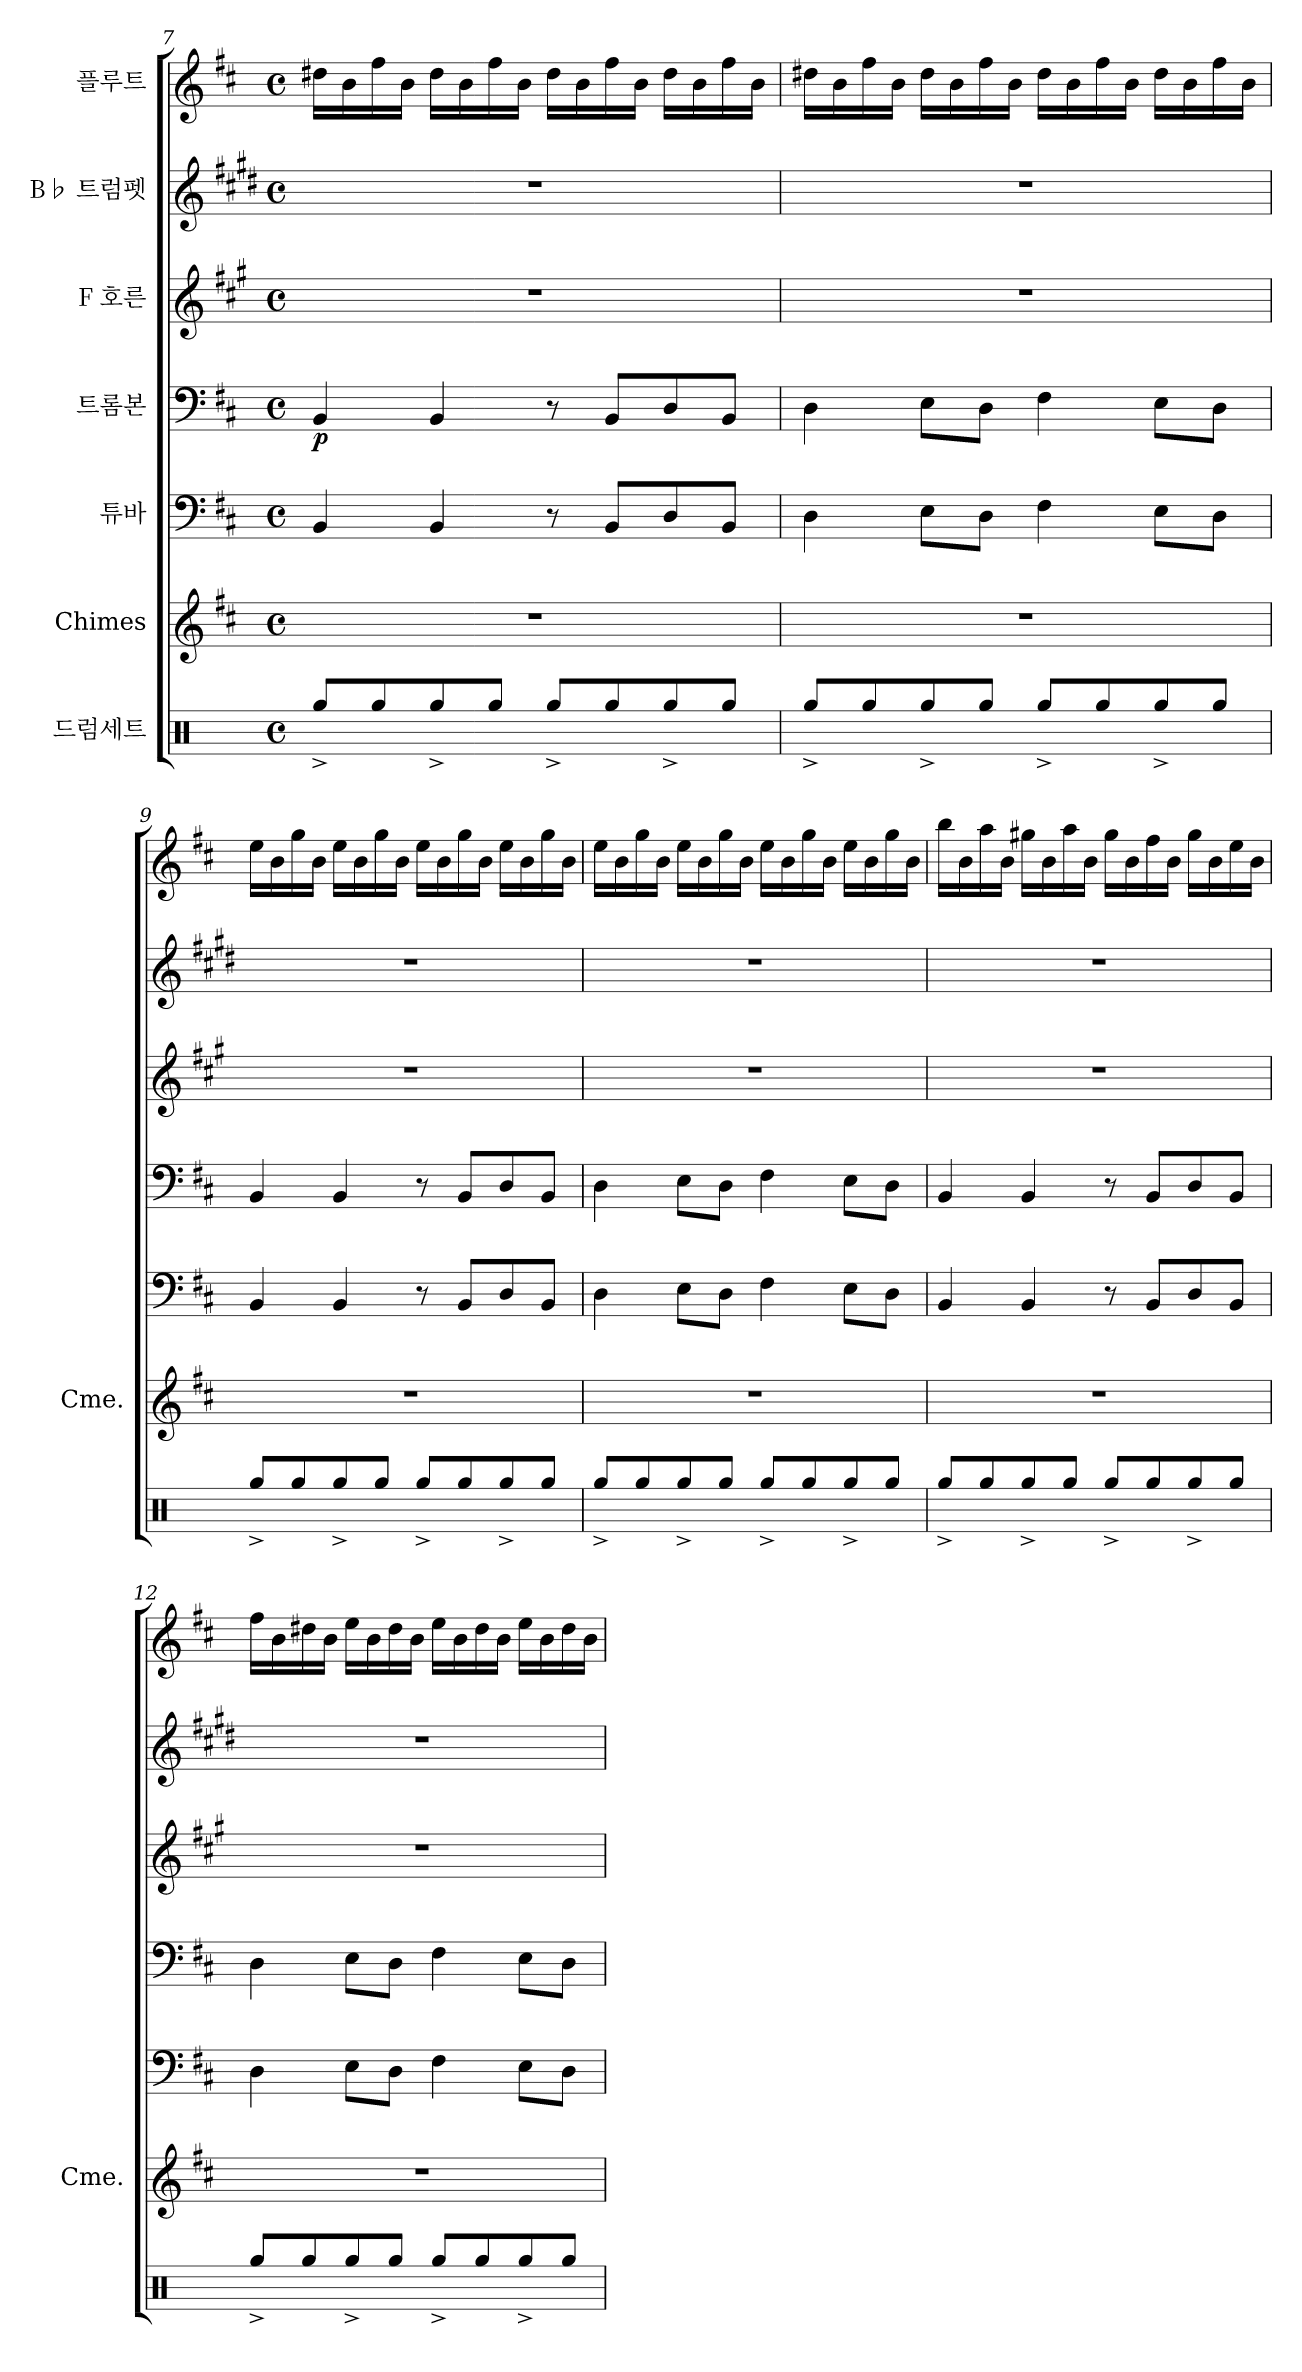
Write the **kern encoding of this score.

**kern	**kern	**kern	**kern	**dynam	**kern	**kern	**kern
*part7	*part6	*part5	*part4	*part4	*part3	*part2	*part1
*staff7	*staff6	*staff5	*staff4	*staff4	*staff3	*staff2	*staff1
*I"드럼세트	*I"Chimes	*I"튜바	*I"트롬본	*	*I"F 호른	*I"B♭ 트럼펫	*I"플루트
*	*I'Cme.	*	*	*	*	*	*
*clefX	*clefG2	*clefF4	*clefF4	*	*clefG2	*clefG2	*clefG2
*	*	*	*	*	*ITrd4c7	*ITrd1c2	*
*k[]	*k[f#c#]	*k[f#c#]	*k[f#c#]	*	*k[f#c#]	*k[f#c#]	*k[f#c#]
*M4/4	*M4/4	*M4/4	*M4/4	*	*M4/4	*M4/4	*M4/4
*met(c)	*met(c)	*met(c)	*met(c)	*	*met(c)	*met(c)	*met(c)
=7	=7	=7	=7	=7	=7	=7	=7
!	!	!	!	!LO:DY:b	!	!	!
8Rgg^/L	1r	4BB/	4BB/	p	1r	1r	16dd#X\LL
.	.	.	.	.	.	.	16b\
8Rgg/	.	.	.	.	.	.	16ff#\
.	.	.	.	.	.	.	16b\JJ
8Rgg^/	.	4BB/	4BB/	.	.	.	16dd#\LL
.	.	.	.	.	.	.	16b\
8Rgg/J	.	.	.	.	.	.	16ff#\
.	.	.	.	.	.	.	16b\JJ
8Rgg^/L	.	8r	8r	.	.	.	16dd#\LL
.	.	.	.	.	.	.	16b\
8Rgg/	.	8BB/L	8BB/L	.	.	.	16ff#\
.	.	.	.	.	.	.	16b\JJ
8Rgg^/	.	8D/	8D/	.	.	.	16dd#\LL
.	.	.	.	.	.	.	16b\
8Rgg/J	.	8BB/J	8BB/J	.	.	.	16ff#\
.	.	.	.	.	.	.	16b\JJ
!!LO:PB:g=z
=8	=8	=8	=8	=8	=8	=8	=8
8Rgg^/L	1r	4D\	4D\	.	1r	1r	16dd#X\LL
.	.	.	.	.	.	.	16b\
8Rgg/	.	.	.	.	.	.	16ff#\
.	.	.	.	.	.	.	16b\JJ
8Rgg^/	.	8E\L	8E\L	.	.	.	16dd#\LL
.	.	.	.	.	.	.	16b\
8Rgg/J	.	8D\J	8D\J	.	.	.	16ff#\
.	.	.	.	.	.	.	16b\JJ
8Rgg^/L	.	4F#\	4F#\	.	.	.	16dd#\LL
.	.	.	.	.	.	.	16b\
8Rgg/	.	.	.	.	.	.	16ff#\
.	.	.	.	.	.	.	16b\JJ
8Rgg^/	.	8E\L	8E\L	.	.	.	16dd#\LL
.	.	.	.	.	.	.	16b\
8Rgg/J	.	8D\J	8D\J	.	.	.	16ff#\
.	.	.	.	.	.	.	16b\JJ
=9	=9	=9	=9	=9	=9	=9	=9
8Rgg^/L	1r	4BB/	4BB/	.	1r	1r	16ee\LL
.	.	.	.	.	.	.	16b\
8Rgg/	.	.	.	.	.	.	16gg\
.	.	.	.	.	.	.	16b\JJ
8Rgg^/	.	4BB/	4BB/	.	.	.	16ee\LL
.	.	.	.	.	.	.	16b\
8Rgg/J	.	.	.	.	.	.	16gg\
.	.	.	.	.	.	.	16b\JJ
8Rgg^/L	.	8r	8r	.	.	.	16ee\LL
.	.	.	.	.	.	.	16b\
8Rgg/	.	8BB/L	8BB/L	.	.	.	16gg\
.	.	.	.	.	.	.	16b\JJ
8Rgg^/	.	8D/	8D/	.	.	.	16ee\LL
.	.	.	.	.	.	.	16b\
8Rgg/J	.	8BB/J	8BB/J	.	.	.	16gg\
.	.	.	.	.	.	.	16b\JJ
!!LO:PB:g=z
=10	=10	=10	=10	=10	=10	=10	=10
8Rgg^/L	1r	4D\	4D\	.	1r	1r	16ee\LL
.	.	.	.	.	.	.	16b\
8Rgg/	.	.	.	.	.	.	16gg\
.	.	.	.	.	.	.	16b\JJ
8Rgg^/	.	8E\L	8E\L	.	.	.	16ee\LL
.	.	.	.	.	.	.	16b\
8Rgg/J	.	8D\J	8D\J	.	.	.	16gg\
.	.	.	.	.	.	.	16b\JJ
8Rgg^/L	.	4F#\	4F#\	.	.	.	16ee\LL
.	.	.	.	.	.	.	16b\
8Rgg/	.	.	.	.	.	.	16gg\
.	.	.	.	.	.	.	16b\JJ
8Rgg^/	.	8E\L	8E\L	.	.	.	16ee\LL
.	.	.	.	.	.	.	16b\
8Rgg/J	.	8D\J	8D\J	.	.	.	16gg\
.	.	.	.	.	.	.	16b\JJ
=11	=11	=11	=11	=11	=11	=11	=11
8Rgg^/L	1r	4BB/	4BB/	.	1r	1r	16bb\LL
.	.	.	.	.	.	.	16b\
8Rgg/	.	.	.	.	.	.	16aa\
.	.	.	.	.	.	.	16b\JJ
8Rgg^/	.	4BB/	4BB/	.	.	.	16gg#X\LL
.	.	.	.	.	.	.	16b\
8Rgg/J	.	.	.	.	.	.	16aa\
.	.	.	.	.	.	.	16b\JJ
8Rgg^/L	.	8r	8r	.	.	.	16gg#\LL
.	.	.	.	.	.	.	16b\
8Rgg/	.	8BB/L	8BB/L	.	.	.	16ff#\
.	.	.	.	.	.	.	16b\JJ
8Rgg^/	.	8D/	8D/	.	.	.	16gg#\LL
.	.	.	.	.	.	.	16b\
8Rgg/J	.	8BB/J	8BB/J	.	.	.	16ee\
.	.	.	.	.	.	.	16b\JJ
!!LO:PB:g=z
=12	=12	=12	=12	=12	=12	=12	=12
8Rgg^/L	1r	4D\	4D\	.	1r	1r	16ff#\LL
.	.	.	.	.	.	.	16b\
8Rgg/	.	.	.	.	.	.	16dd#X\
.	.	.	.	.	.	.	16b\JJ
8Rgg^/	.	8E\L	8E\L	.	.	.	16ee\LL
.	.	.	.	.	.	.	16b\
8Rgg/J	.	8D\J	8D\J	.	.	.	16dd#\
.	.	.	.	.	.	.	16b\JJ
8Rgg^/L	.	4F#\	4F#\	.	.	.	16ee\LL
.	.	.	.	.	.	.	16b\
8Rgg/	.	.	.	.	.	.	16dd#\
.	.	.	.	.	.	.	16b\JJ
8Rgg^/	.	8E\L	8E\L	.	.	.	16ee\LL
.	.	.	.	.	.	.	16b\
8Rgg/J	.	8D\J	8D\J	.	.	.	16dd#\
.	.	.	.	.	.	.	16b\JJ
=	=	=	=	=	=	=	=
*-	*-	*-	*-	*-	*-	*-	*-
